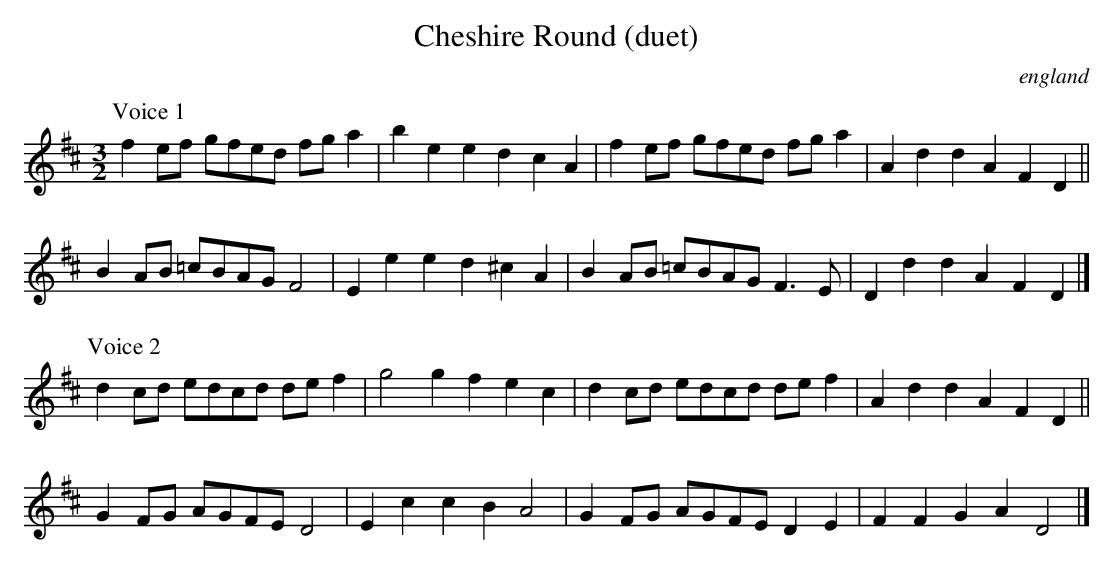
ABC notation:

X:1
T:Cheshire Round (duet)
O:england
M:3/2
L:1/8
K:D
P:Voice 1
f2 ef gfed fg a2 | b2 e2 e2 d2 c2 A2 |\
f2 ef gfed fg a2 | A2 d2 d2 A2 F2 D2 ||
B2 AB =cBAG F4 | E2 e2 e2 d2 ^c2 A2 |\
B2 AB =cBAG F3 E | D2 d2 d2 A2 F2 D2 |]
P:Voice 2
d2 cd edcd de f2 | g4 g2 f2 e2 c2 |\
d2 cd edcd de f2 | A2 d2 d2 A2 F2 D2 ||
G2 FG AGFE D4 | E2 c2 c2 B2 A4 |\
G2 FG AGFE D2 E2 | F2 F2 G2 A2 D4 |]
